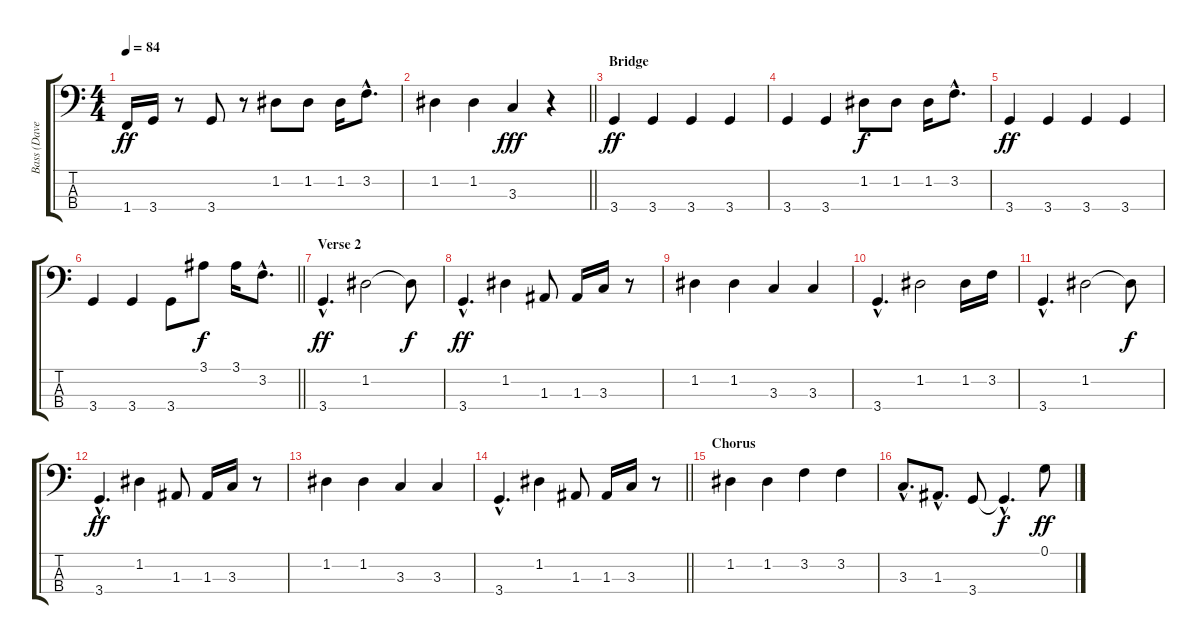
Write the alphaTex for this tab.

\track ("Bass (Dave Pegg)" "Bass (Dave") {instrument electricbassfinger}
\staff {score tabs}
\tuning (G2 D2 A1 E1) {hide}
\ts (4 4)
\tempo 84
\clef f4
\ks c
1.4.16{dy ff} 3.4.16 r.8 3.4.8 r.8 1.2.8 1.2.8 1.2.16 3.2{hac}.8{d} |
\barLineRight lightlight
1.2.4 1.2.4 3.3.4{dy fff} r.4 |
\section ("" "Bridge")
3.4.4{dy ff} 3.4.4 3.4.4 3.4.4 |
3.4.4 3.4.4 1.2.8{dy f} 1.2.8 1.2.16 3.2{hac}.8{d} |
3.4.4{dy ff} 3.4.4 3.4.4 3.4.4 |
\barLineRight lightlight
3.4.4 3.4.4 3.4.8 3.1.8{dy f} 3.1.16 3.2{hac}.8{d} |
\section ("" "Verse 2")
3.4{hac}.4{d dy ff} 1.2.2 1.2{t}.8{dy f} |
3.4{hac}.4{d dy ff} 1.2.4 1.3.8 1.3.16 3.3.16 r.8 |
1.2.4 1.2.4 3.3.4 3.3.4 |
3.4{hac}.4{d} 1.2.2 1.2.16 3.2.16 |
3.4{hac}.4{d} 1.2.2 1.2{t}.8{dy f} |
3.4{hac}.4{d dy ff} 1.2.4 1.3.8 1.3.16 3.3.16 r.8 |
1.2.4 1.2.4 3.3.4 3.3.4 |
\barLineRight lightlight
3.4{hac}.4{d} 1.2.4 1.3.8 1.3.16 3.3.16 r.8 |
\section ("" "Chorus")
1.2.4 1.2.4 3.2.4 3.2.4 |
3.3{hac}.8{d} 1.3{hac}.8{d} 3.4.8 3.4{hac t}.4{d dy f} 0.1.8{dy ff}
